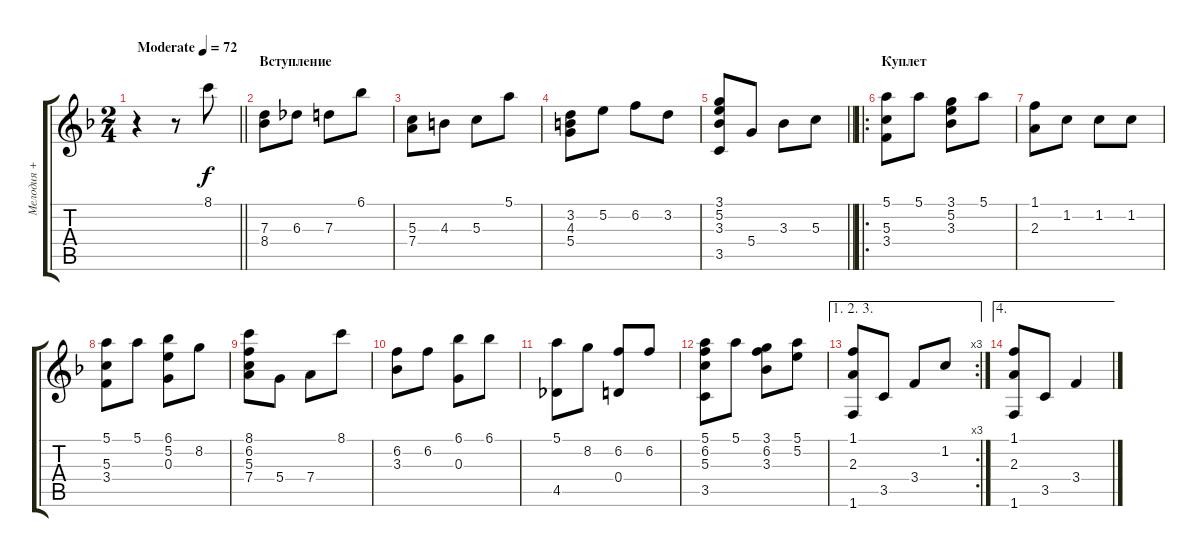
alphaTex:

\track ("Мелодия + аккомпанимент" "Мелодия + ") {instrument acousticguitarsteel}
\staff {score tabs}
\tuning (E4 B3 G3 D3 A2 E2) {hide}
\ts (2 4)
\tempo (72 "Moderate")
\clef g2
\barLineRight lightlight
\ks f
r.4{dy f instrument acousticguitarsteel} r.8 8.1.8 |
\section ("" "Вступление")
(7.3 8.4).8 6.3.8 7.3.8 6.1.8 |
(5.3 7.4).8 4.3.8 5.3.8 5.1.8 |
(3.2 4.3 5.4).8 5.2.8 6.2.8 3.2.8 |
\barLineRight lightlight
(3.1 5.2 3.3 3.5).8 5.4.8 3.3.8 5.3.8 |
\ro
\section ("" "Куплет")
(5.1 5.3 3.4).8 5.1.8 (3.1 5.2 3.3).8 5.1.8 |
(1.1 2.3).8 1.2.8 1.2.8 1.2.8 |
(5.1 5.3 3.4).8 5.1.8 (6.1 5.2 0.3).8 8.2.8 |
(8.1 6.2 5.3 7.4).8 5.4.8 7.4.8 8.1.8 |
(6.2 3.3).8 6.2.8 (6.1 0.3).8 6.1.8 |
(5.1 4.5).8 8.2.8 (6.2 0.4).8 6.2.8 |
(5.1 6.2 5.3 3.5).8 5.1.8 (3.1 6.2 3.3).8 (5.1 5.2).8 |
\ae (1 2 3)
\rc 3
(1.1 2.3 1.6).8 3.5.8 3.4.8 1.2.8 |
\ae 4
(1.1 2.3 1.6).8 3.5.8 3.4.4
